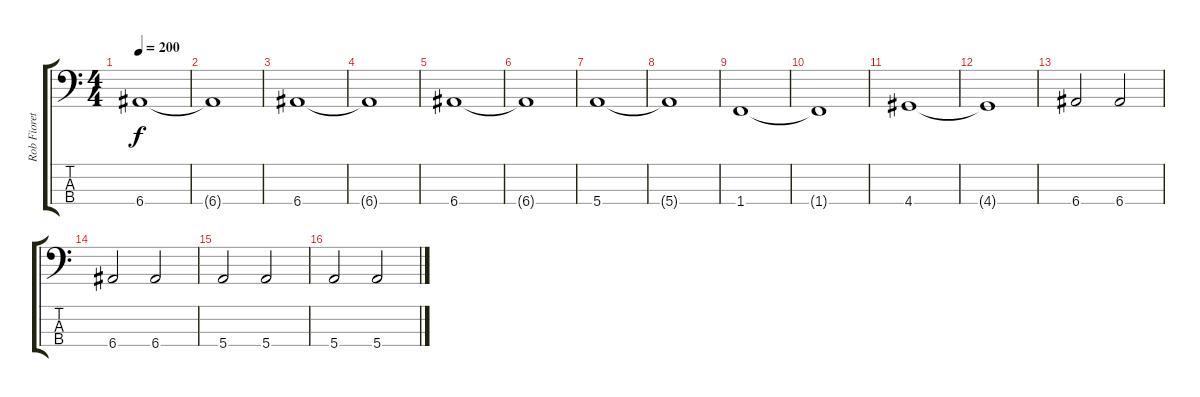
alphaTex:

\track ("Rob Fioretti" "Rob Fioret") {instrument electricbasspick}
\staff {score tabs}
\tuning (G2 D2 A1 E1) {hide}
\ts (4 4)
\tempo 200
\tempo 135
\tempo 200
\clef f4
\ks c
6.4.1{dy f instrument electricbasspick} |
6.4{t}.1 |
6.4.1 |
6.4{t}.1 |
6.4.1 |
6.4{t}.1 |
5.4.1 |
5.4{t}.1 |
1.4.1 |
1.4{t}.1 |
4.4.1 |
4.4{t}.1 |
6.4.2 6.4.2 |
6.4.2 6.4.2 |
5.4.2 5.4.2 |
5.4.2 5.4.2
